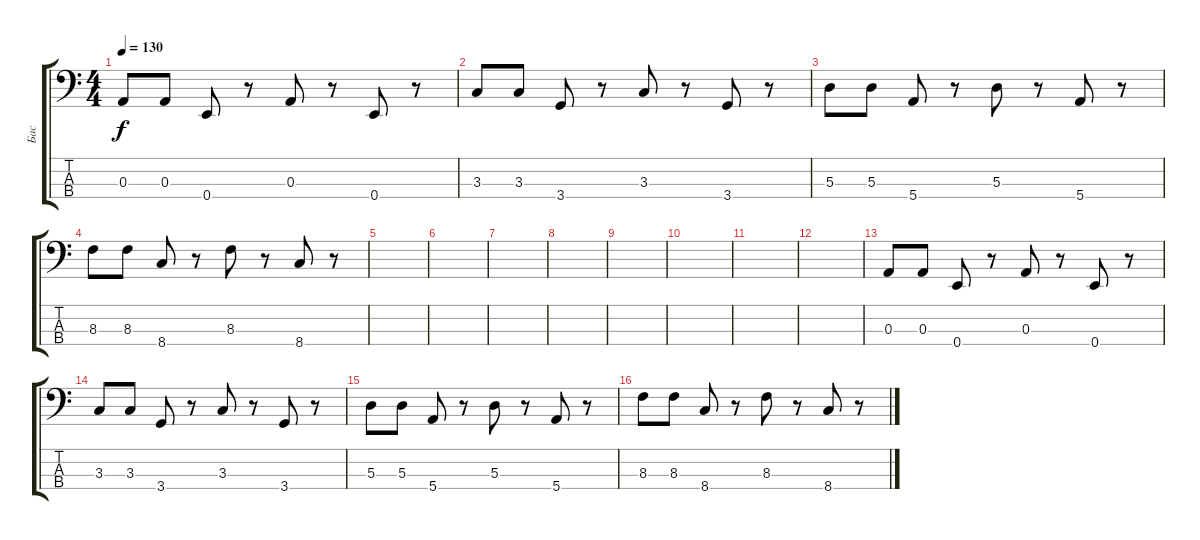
\track ("Бас" "Бас") {instrument synthbass1}
\staff {score tabs}
\tuning (G2 D2 A1 E1) {hide}
\ts (4 4)
\tempo 130
\clef f4
\ks c
0.3.8{dy f} 0.3.8 0.4.8 r.8 0.3.8 r.8 0.4.8 r.8 |
3.3.8 3.3.8 3.4.8 r.8 3.3.8 r.8 3.4.8 r.8 |
5.3.8 5.3.8 5.4.8 r.8 5.3.8 r.8 5.4.8 r.8 |
8.3.8 8.3.8 8.4.8 r.8 8.3.8 r.8 8.4.8 r.8 |
|
|
|
|
|
|
|
|
0.3.8 0.3.8 0.4.8 r.8 0.3.8 r.8 0.4.8 r.8 |
3.3.8 3.3.8 3.4.8 r.8 3.3.8 r.8 3.4.8 r.8 |
5.3.8 5.3.8 5.4.8 r.8 5.3.8 r.8 5.4.8 r.8 |
8.3.8 8.3.8 8.4.8 r.8 8.3.8 r.8 8.4.8 r.8
